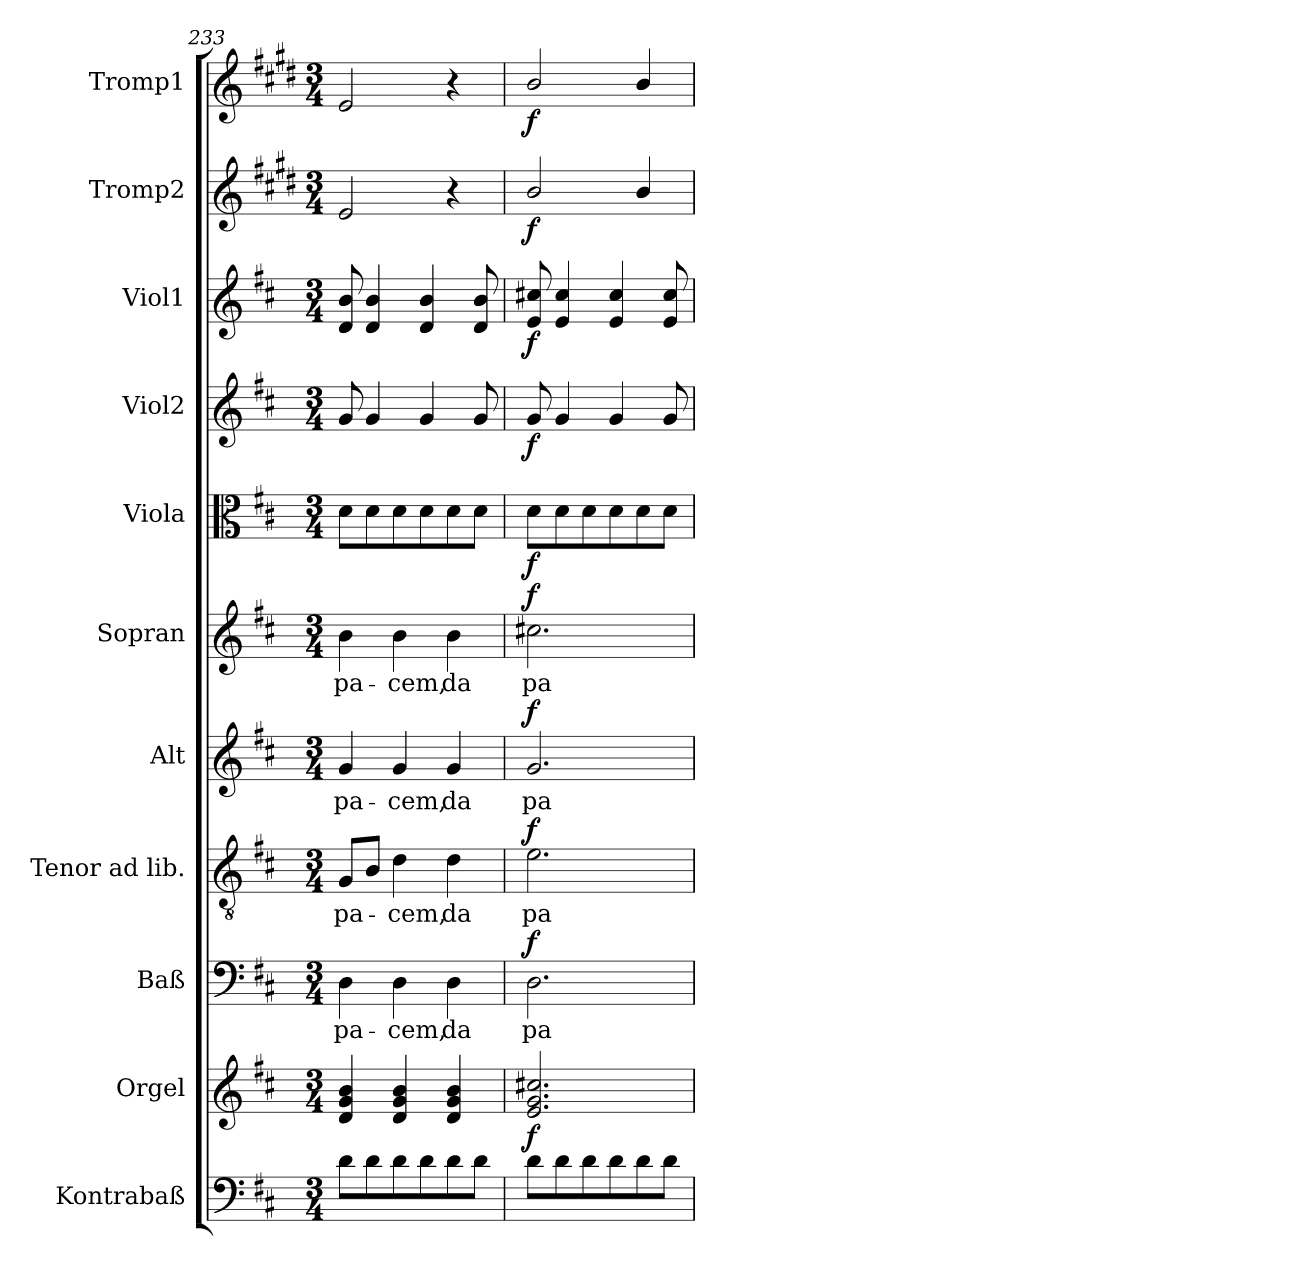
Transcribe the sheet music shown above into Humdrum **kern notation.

**kern	**dynam	**kern	**kern	**text	**dynam	**kern	**text	**dynam	**kern	**text	**dynam	**kern	**text	**dynam	**kern	**dynam	**kern	**dynam	**kern	**dynam	**kern	**dynam	**kern	**dynam
*part11	*part11	*part10	*part9	*part9	*part9	*part8	*part8	*part8	*part7	*part7	*part7	*part6	*part6	*part6	*part5	*part5	*part4	*part4	*part3	*part3	*part2	*part2	*part1	*part1
*staff11	*staff11	*staff10	*staff9	*staff9	*staff9	*staff8	*staff8	*staff8	*staff7	*staff7	*staff7	*staff6	*staff6	*staff6	*staff5	*staff5	*staff4	*staff4	*staff3	*staff3	*staff2	*staff2	*staff1	*staff1
*I"Kontrabaß	*	*I"Orgel	*I"Baß	*	*	*I"Tenor ad lib.	*	*	*I"Alt	*	*	*I"Sopran	*	*	*I"Viola	*	*I"Viol2	*	*I"Viol1	*	*I"Tromp2	*	*I"Tromp1	*
*	*	*	*	*	*	*	*	*	*	*	*	*	*	*	*I'Vla	*	*	*	*	*	*	*	*	*
*clefF4	*	*clefG2	*clefF4	*	*	*clefGv2	*	*	*clefG2	*	*	*clefG2	*	*	*clefC3	*	*clefG2	*	*clefG2	*	*clefG2	*	*clefG2	*
*ITrd7c12	*	*	*	*	*	*	*	*	*	*	*	*	*	*	*	*	*	*	*	*	*ITrd1c2	*	*ITrd1c2	*
*k[f#c#]	*	*k[f#c#]	*k[f#c#]	*	*	*k[f#c#]	*	*	*k[f#c#]	*	*	*k[f#c#]	*	*	*k[f#c#]	*	*k[f#c#]	*	*k[f#c#]	*	*k[f#c#]	*	*k[f#c#]	*
*D:	*	*D:	*D:	*	*	*D:	*	*	*D:	*	*	*D:	*	*	*D:	*	*D:	*	*D:	*	*D:	*	*D:	*
*M3/4	*	*M3/4	*M3/4	*	*	*M3/4	*	*	*M3/4	*	*	*M3/4	*	*	*M3/4	*	*M3/4	*	*M3/4	*	*M3/4	*	*M3/4	*
=233	=233	=233	=233	=233	=233	=233	=233	=233	=233	=233	=233	=233	=233	=233	=233	=233	=233	=233	=233	=233	=233	=233	=233	=233
!	!	!	!	!LO:LY:b	!	!	!LO:LY:b	!	!	!LO:LY:b	!	!	!LO:LY:b	!	!	!	!	!	!	!	!	!	!	!
8D\L	.	4d/ 4g/ 4b/	4D\	pa-	.	8G/L	pa-	.	4g/	pa-	.	4b\	pa-	.	8d\L	.	8g/	.	8d/ 8b/	.	2d/	.	2d/	.
8D\	.	.	.	.	.	8B/J	.	.	.	.	.	.	.	.	8d\	.	4g/	.	4d/ 4b/	.	.	.	.	.
!	!	!	!	!LO:LY:b	!	!	!LO:LY:b	!	!	!LO:LY:b	!	!	!LO:LY:b	!	!	!	!	!	!	!	!	!	!	!
8D\	.	4d/ 4g/ 4b/	4D\	-cem,	.	4d\	-cem,	.	4g/	-cem,	.	4b\	-cem,	.	8d\	.	.	.	.	.	.	.	.	.
8D\	.	.	.	.	.	.	.	.	.	.	.	.	.	.	8d\	.	4g/	.	4d/ 4b/	.	.	.	.	.
!	!	!	!	!LO:LY:b	!	!	!LO:LY:b	!	!	!LO:LY:b	!	!	!LO:LY:b	!	!	!	!	!	!	!	!	!	!	!
8D\	.	4d/ 4g/ 4b/	4D\	da	.	4d\	da	.	4g/	da	.	4b\	da	.	8d\	.	.	.	.	.	4r	.	4r	.
8D\J	.	.	.	.	.	.	.	.	.	.	.	.	.	.	8d\J	.	8g/	.	8d/ 8b/	.	.	.	.	.
=234	=234	=234	=234	=234	=234	=234	=234	=234	=234	=234	=234	=234	=234	=234	=234	=234	=234	=234	=234	=234	=234	=234	=234	=234
!	!LO:DY:a	!	!	!LO:LY:b	!LO:DY:a	!	!LO:LY:b	!LO:DY:a	!	!LO:LY:b	!LO:DY:a	!	!LO:LY:b	!LO:DY:a	!	!LO:DY:b	!	!LO:DY:b	!	!LO:DY:b	!	!LO:DY:b	!	!LO:DY:b
8D\L	f	2.e/ 2.g/ 2.cc#X/	2.D\	pa-	f	2.e\	pa-	f	2.g/	pa-	f	2.cc#X\	pa-	f	8d\L	f	8g/	f	8e/ 8cc#X/	f	2a/	f	2a/	f
8D\	.	.	.	.	.	.	.	.	.	.	.	.	.	.	8d\	.	4g/	.	4e/ 4cc#/	.	.	.	.	.
8D\	.	.	.	.	.	.	.	.	.	.	.	.	.	.	8d\	.	.	.	.	.	.	.	.	.
8D\	.	.	.	.	.	.	.	.	.	.	.	.	.	.	8d\	.	4g/	.	4e/ 4cc#/	.	.	.	.	.
8D\	.	.	.	.	.	.	.	.	.	.	.	.	.	.	8d\	.	.	.	.	.	4a/	.	4a/	.
8D\J	.	.	.	.	.	.	.	.	.	.	.	.	.	.	8d\J	.	8g/	.	8e/ 8cc#/	.	.	.	.	.
=	=	=	=	=	=	=	=	=	=	=	=	=	=	=	=	=	=	=	=	=	=	=	=	=
*-	*-	*-	*-	*-	*-	*-	*-	*-	*-	*-	*-	*-	*-	*-	*-	*-	*-	*-	*-	*-	*-	*-	*-	*-
